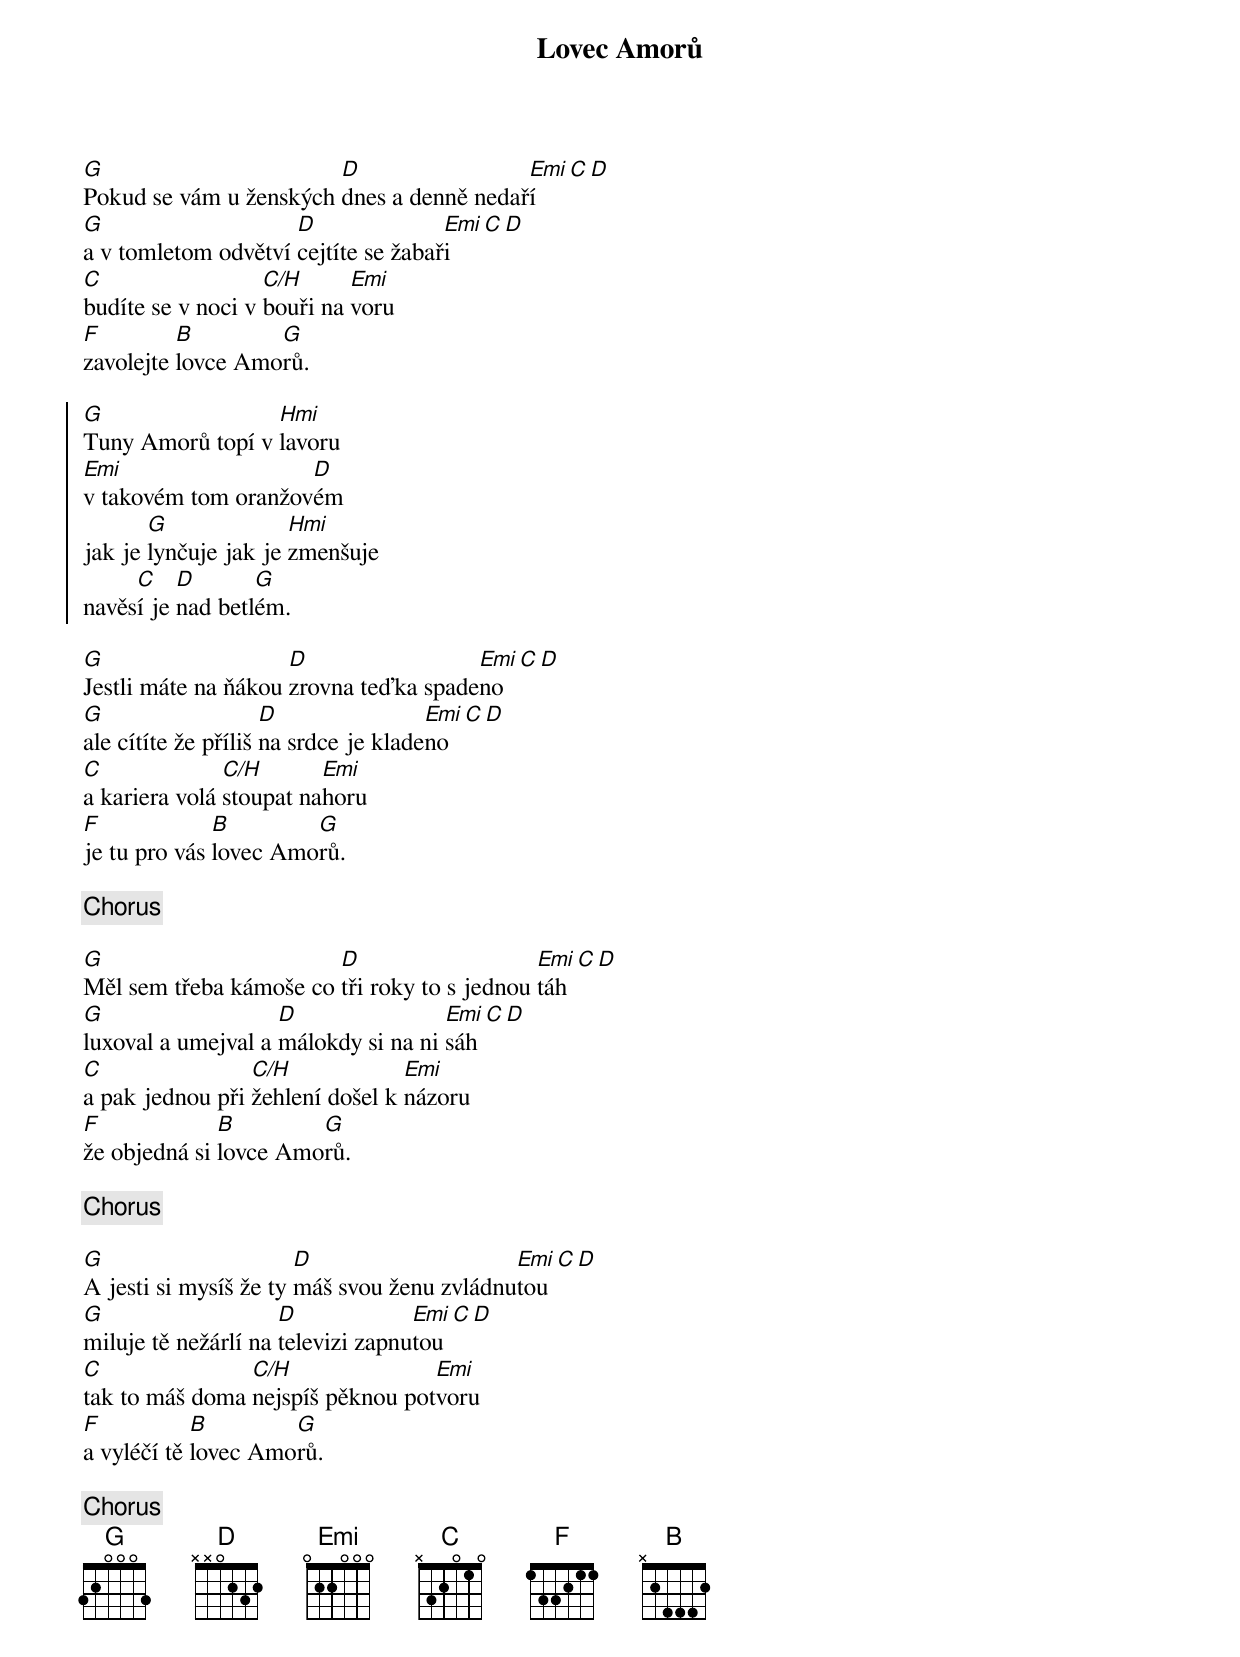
{title: Lovec Amorů}
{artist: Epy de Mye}
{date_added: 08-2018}
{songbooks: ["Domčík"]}
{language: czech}
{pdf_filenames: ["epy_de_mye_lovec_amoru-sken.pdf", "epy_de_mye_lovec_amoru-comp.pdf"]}
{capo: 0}
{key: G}
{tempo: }
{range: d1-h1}
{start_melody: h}
{start_of_verse}
[G]Pokud se vám u ženských [D]dnes a denně nedař[Emi]í [C][D]
[G]a v tomletom odvětví [D]cejtíte se žabař[Emi]i [C][D]
[C]budíte se v noci v [C/H]bouři na [Emi]voru
[F]zavolejte [B]lovce Amo[G]rů.
{end_of_verse}

{start_of_chorus}
[G]Tuny Amorů topí v [Hmi]lavoru
[Emi]v takovém tom oranžov[D]ém
jak je [G]lynčuje jak je [Hmi]zmenšuje
navěs[C]í je [D]nad betl[G]ém.
{end_of_chorus}

{start_of_verse}
[G]Jestli máte na ňákou [D]zrovna teďka spade[Emi]no [C][D]
[G]ale cítíte že příliš [D]na srdce je klade[Emi]no [C][D]
[C]a kariera volá [C/H]stoupat na[Emi]horu
[F]je tu pro vás [B]lovec Amo[G]rů.
{end_of_verse}

{chorus}

{start_of_verse}
[G]Měl sem třeba kámoše co [D]tři roky to s jednou [Emi]táh [C][D]
[G]luxoval a umejval a [D]málokdy si na ni [Emi]sáh [C][D]
[C]a pak jednou při [C/H]žehlení došel k [Emi]názoru
[F]že objedná si [B]lovce Amo[G]rů.
{end_of_verse}

{chorus}

{start_of_verse}
[G]A jesti si mysíš že ty [D]máš svou ženu zvládnu[Emi]tou [C][D]
[G]miluje tě nežárlí na [D]televizi zapnu[Emi]tou [C][D]
[C]tak to máš doma [C/H]nejspíš pěknou pot[Emi]voru
[F]a vyléčí tě [B]lovec Amo[G]rů.
{end_of_verse}

{chorus}
